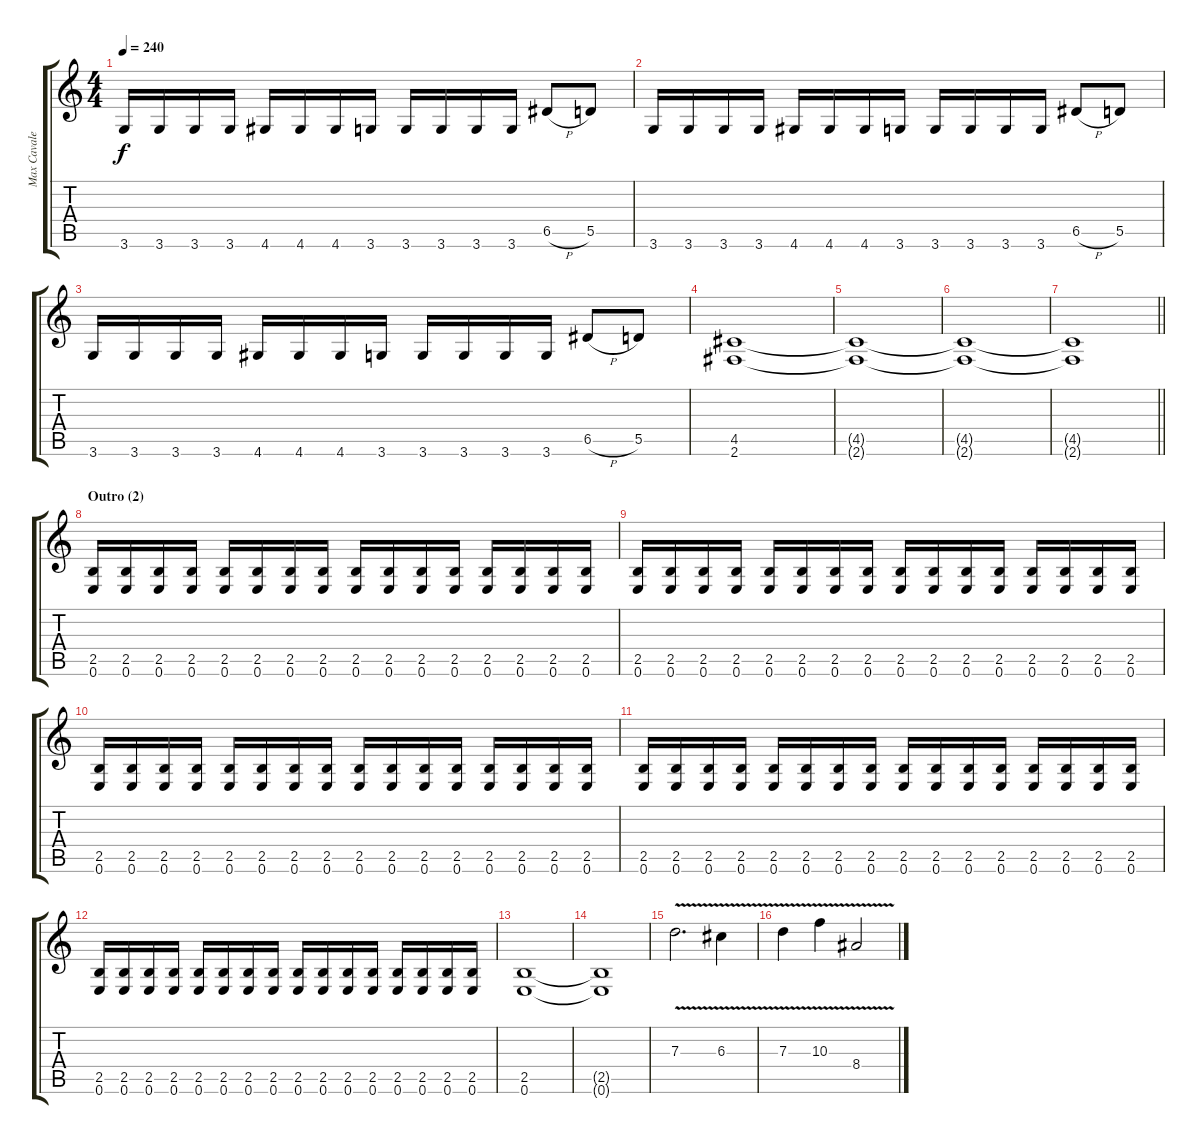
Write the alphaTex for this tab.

\track ("Max Cavalera" "Max Cavale") {instrument distortionguitar}
\staff {score tabs}
\tuning (E4 B3 G3 D3 A2 E2) {hide}
\ts (4 4)
\tempo 240
\clef g2
\ks c
3.6.16{dy f} 3.6.16 3.6.16 3.6.16 4.6.16 4.6.16 4.6.16 3.6.16 3.6.16 3.6.16 3.6.16 3.6.16 6.5{h}.8 5.5.8 |
3.6.16 3.6.16 3.6.16 3.6.16 4.6.16 4.6.16 4.6.16 3.6.16 3.6.16 3.6.16 3.6.16 3.6.16 6.5{h}.8 5.5.8 |
3.6.16 3.6.16 3.6.16 3.6.16 4.6.16 4.6.16 4.6.16 3.6.16 3.6.16 3.6.16 3.6.16 3.6.16 6.5{h}.8 5.5.8 |
(4.5 2.6).1 |
(4.5{t} 2.6{t}).1 |
(4.5{t} 2.6{t}).1 |
\barLineRight lightlight
(4.5{t} 2.6{t}).1 |
\section ("" "Outro (2)")
(2.5 0.6).16 (2.5 0.6).16 (2.5 0.6).16 (2.5 0.6).16 (2.5 0.6).16 (2.5 0.6).16 (2.5 0.6).16 (2.5 0.6).16 (2.5 0.6).16 (2.5 0.6).16 (2.5 0.6).16 (2.5 0.6).16 (2.5 0.6).16 (2.5 0.6).16 (2.5 0.6).16 (2.5 0.6).16 |
(2.5 0.6).16 (2.5 0.6).16 (2.5 0.6).16 (2.5 0.6).16 (2.5 0.6).16 (2.5 0.6).16 (2.5 0.6).16 (2.5 0.6).16 (2.5 0.6).16 (2.5 0.6).16 (2.5 0.6).16 (2.5 0.6).16 (2.5 0.6).16 (2.5 0.6).16 (2.5 0.6).16 (2.5 0.6).16 |
(2.5 0.6).16 (2.5 0.6).16 (2.5 0.6).16 (2.5 0.6).16 (2.5 0.6).16 (2.5 0.6).16 (2.5 0.6).16 (2.5 0.6).16 (2.5 0.6).16 (2.5 0.6).16 (2.5 0.6).16 (2.5 0.6).16 (2.5 0.6).16 (2.5 0.6).16 (2.5 0.6).16 (2.5 0.6).16 |
(2.5 0.6).16 (2.5 0.6).16 (2.5 0.6).16 (2.5 0.6).16 (2.5 0.6).16 (2.5 0.6).16 (2.5 0.6).16 (2.5 0.6).16 (2.5 0.6).16 (2.5 0.6).16 (2.5 0.6).16 (2.5 0.6).16 (2.5 0.6).16 (2.5 0.6).16 (2.5 0.6).16 (2.5 0.6).16 |
(2.5 0.6).16 (2.5 0.6).16 (2.5 0.6).16 (2.5 0.6).16 (2.5 0.6).16 (2.5 0.6).16 (2.5 0.6).16 (2.5 0.6).16 (2.5 0.6).16 (2.5 0.6).16 (2.5 0.6).16 (2.5 0.6).16 (2.5 0.6).16 (2.5 0.6).16 (2.5 0.6).16 (2.5 0.6).16 |
(2.5 0.6).1 |
(2.5{t} 0.6{t}).1 |
7.3{v}.2{d} 6.3{v}.4 |
7.3{v}.4 10.3{v}.4 8.4{v}.2
